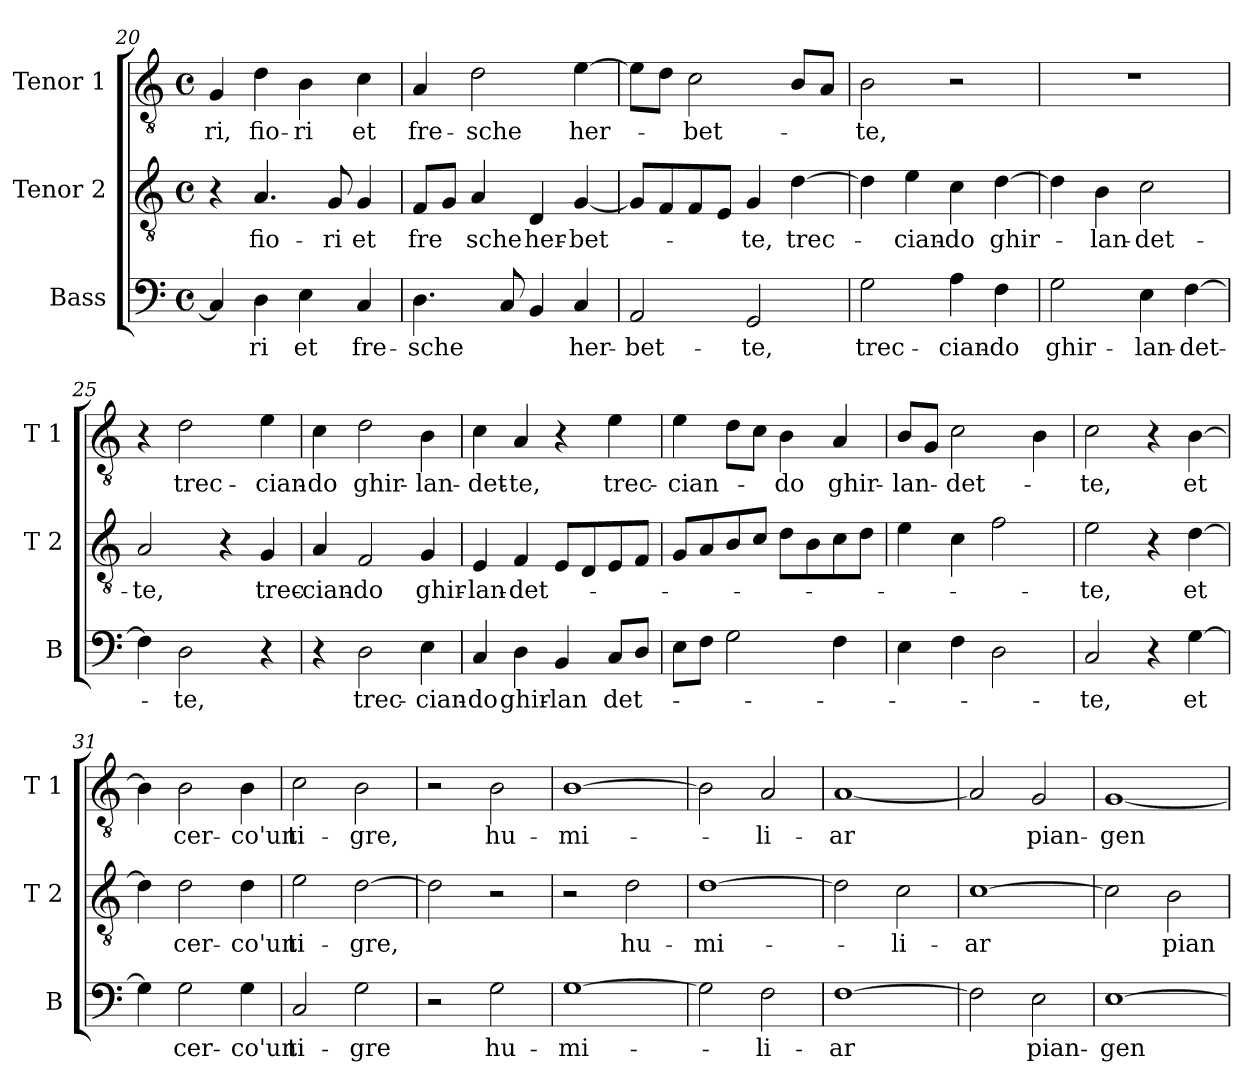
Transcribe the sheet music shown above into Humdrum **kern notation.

**kern	**text	**kern	**text	**kern	**text
*part3	*part3	*part2	*part2	*part1	*part1
*staff3	*staff3	*staff2	*staff2	*staff1	*staff1
*I"Bass	*	*I"Tenor 2	*	*I"Tenor 1	*
*I'B	*	*I'T 2	*	*I'T 1	*
*clefF4	*	*clefGv2	*	*clefGv2	*
*k[]	*	*k[]	*	*k[]	*
*C:	*	*C:	*	*C:	*
*M4/4	*	*M4/4	*	*M4/4	*
*met(c)	*	*met(c)	*	*met(c)	*
=20	=20	=20	=20	=20	=20
!	!	!	!	!	!LO:LY:b
4C/]	.	4r	.	4G/	-ri,
!	!LO:LY:b	!	!LO:LY:b	!	!LO:LY:b
4D\	-ri	4.A/	fio-	4d\	fio-
!	!LO:LY:b	!	!	!	!LO:LY:b
4E\	et	.	.	4B\	-ri
!	!	!	!LO:LY:b	!	!
.	.	8G/	-ri	.	.
!	!LO:LY:b	!	!LO:LY:b	!	!LO:LY:b
4C/	fre-	4G/	et	4c\	et
!!LO:LB:g=z
=21	=21	=21	=21	=21	=21
!	!LO:LY:b	!	!LO:LY:b	!	!LO:LY:b
4.D\	-sche	8F/L	fre	4A/	fre-
.	.	8G/J	.	.	.
!	!	!	!LO:LY:b	!	!LO:LY:b
.	.	4A/	sche	2d\	-sche
8C/	.	.	.	.	.
!	!	!	!LO:LY:b	!	!
4BB/	.	4D/	her-	.	.
!	!LO:LY:b	!	!LO:LY:b	!	!LO:LY:b
4C/	her-	[4G/	-bet-	[4e\	her-
=22	=22	=22	=22	=22	=22
!	!LO:LY:b	!	!	!	!
2AA/	-bet-	8G/L]	.	8e\L]	.
.	.	8F/	.	8d\J	.
!	!	!	!	!	!LO:LY:b
.	.	8F/	.	2c\	-bet-
.	.	8E/J	.	.	.
!	!LO:LY:b	!	!LO:LY:b	!	!
2GG/	-te,	4G/	-te,	.	.
!	!	!	!LO:LY:b	!	!
.	.	[4d\	trec-	8B/L	.
.	.	.	.	8A/J	.
=23	=23	=23	=23	=23	=23
!	!LO:LY:b	!	!	!	!LO:LY:b
2G\	trec-	4d\]	.	2B\	-te,
!	!	!	!LO:LY:b	!	!
.	.	4e\	-cian-	.	.
!	!LO:LY:b	!	!LO:LY:b	!	!
4A\	-cian-	4c\	-do	2r	.
!	!LO:LY:b	!	!LO:LY:b	!	!
4F\	-do	[4d\	ghir-	.	.
=24	=24	=24	=24	=24	=24
!	!LO:LY:b	!	!	!	!
2G\	ghir-	4d\]	.	1r	.
!	!	!	!LO:LY:b	!	!
.	.	4B\	-lan-	.	.
!	!LO:LY:b	!	!LO:LY:b	!	!
4E\	-lan-	2c\	-det-	.	.
!	!LO:LY:b	!	!	!	!
[4F\	-det-	.	.	.	.
=25	=25	=25	=25	=25	=25
!	!	!	!LO:LY:b	!	!
4F\]	.	2A/	-te,	4r	.
!	!LO:LY:b	!	!	!	!LO:LY:b
2D\	-te,	.	.	2d\	trec-
.	.	4r	.	.	.
!	!	!	!LO:LY:b	!	!LO:LY:b
4r	.	4G/	trec-	4e\	-cian-
!!LO:LB:g=z
=26	=26	=26	=26	=26	=26
!	!	!	!LO:LY:b	!	!LO:LY:b
4r	.	4A/	-cian-	4c\	-do
!	!LO:LY:b	!	!LO:LY:b	!	!LO:LY:b
2D\	trec-	2F/	-do	2d\	ghir-
!	!LO:LY:b	!	!LO:LY:b	!	!LO:LY:b
4E\	-cian-	4G/	ghir-	4B\	-lan-
=27	=27	=27	=27	=27	=27
!	!LO:LY:b	!	!LO:LY:b	!	!LO:LY:b
4C/	-do	4E/	-lan-	4c\	-det-
!	!LO:LY:b	!	!LO:LY:b	!	!LO:LY:b
4D\	ghir-	4F/	-det-	4A/	-te,
!	!LO:LY:b	!	!	!	!
4BB/	-lan	8E/L	.	4r	.
.	.	8D/	.	.	.
!	!LO:LY:b	!	!	!	!LO:LY:b
8C/L	det-	8E/	.	4e\	trec-
8D/J	.	8F/J	.	.	.
=28	=28	=28	=28	=28	=28
!	!	!	!	!	!LO:LY:b
8E\L	.	8G/L	.	4e\	-cian-
8F\J	.	8A/	.	.	.
2G\	.	8B/	.	8d\L	.
.	.	8c/J	.	8c\J	.
!	!	!	!	!	!LO:LY:b
.	.	8d\L	.	4B\	-do
.	.	8B\	.	.	.
!	!	!	!	!	!LO:LY:b
4F\	.	8c\	.	4A/	ghir-
.	.	8d\J	.	.	.
=29	=29	=29	=29	=29	=29
!	!	!	!	!	!LO:LY:b
4E\	.	4e\	.	8B/L	-lan-
.	.	.	.	8G/J	.
!	!	!	!	!	!LO:LY:b
4F\	.	4c\	.	2c\	-det-
2D\	.	2f\	.	.	.
.	.	.	.	4B\	.
=30	=30	=30	=30	=30	=30
!	!LO:LY:b	!	!LO:LY:b	!	!LO:LY:b
2C/	-te,	2e\	-te,	2c\	-te,
4r	.	4r	.	4r	.
!	!LO:LY:b	!	!LO:LY:b	!	!LO:LY:b
[4G\	et	[4d\	et	[4B\	et
!!LO:LB:g=z
=31	=31	=31	=31	=31	=31
4G\]	.	4d\]	.	4B\]	.
!	!LO:LY:b	!	!LO:LY:b	!	!LO:LY:b
2G\	cer-	2d\	cer-	2B\	cer-
!	!LO:LY:b	!	!LO:LY:b	!	!LO:LY:b
4G\	-co'un	4d\	-co'un	4B\	-co'un
=32	=32	=32	=32	=32	=32
!	!LO:LY:b	!	!LO:LY:b	!	!LO:LY:b
2C/	ti-	2e\	ti-	2c\	ti-
!	!LO:LY:b	!	!LO:LY:b	!	!LO:LY:b
2G\	-gre	[2d\	-gre,	2B\	-gre,
=33	=33	=33	=33	=33	=33
2r	.	2d\]	.	2r	.
!	!LO:LY:b	!	!	!	!LO:LY:b
2G\	hu-	2r	.	2B\	hu-
=34	=34	=34	=34	=34	=34
!	!LO:LY:b	!	!	!	!LO:LY:b
[1G	-mi-	2r	.	[1B	-mi-
!	!	!	!LO:LY:b	!	!
.	.	2d\	hu-	.	.
=35	=35	=35	=35	=35	=35
!	!	!	!LO:LY:b	!	!
2G\]	.	[1d	-mi-	2B\]	.
!	!LO:LY:b	!	!	!	!LO:LY:b
2F\	-li-	.	.	2A/	-li-
!!LO:PB:g=z
=36	=36	=36	=36	=36	=36
!	!LO:LY:b	!	!	!	!LO:LY:b
[1F	-ar	2d\]	.	[1A	-ar
!	!	!	!LO:LY:b	!	!
.	.	2c\	-li-	.	.
=37	=37	=37	=37	=37	=37
!	!	!	!LO:LY:b	!	!
2F\]	.	[1c	-ar	2A/]	.
!	!LO:LY:b	!	!	!	!LO:LY:b
2E\	pian-	.	.	2G/	pian-
=38	=38	=38	=38	=38	=38
!	!LO:LY:b	!	!	!	!LO:LY:b
[1E	-gen-	2c\]	.	[1G	-gen-
!	!	!	!LO:LY:b	!	!
.	.	2B\	pian-	.	.
=	=	=	=	=	=
*-	*-	*-	*-	*-	*-
